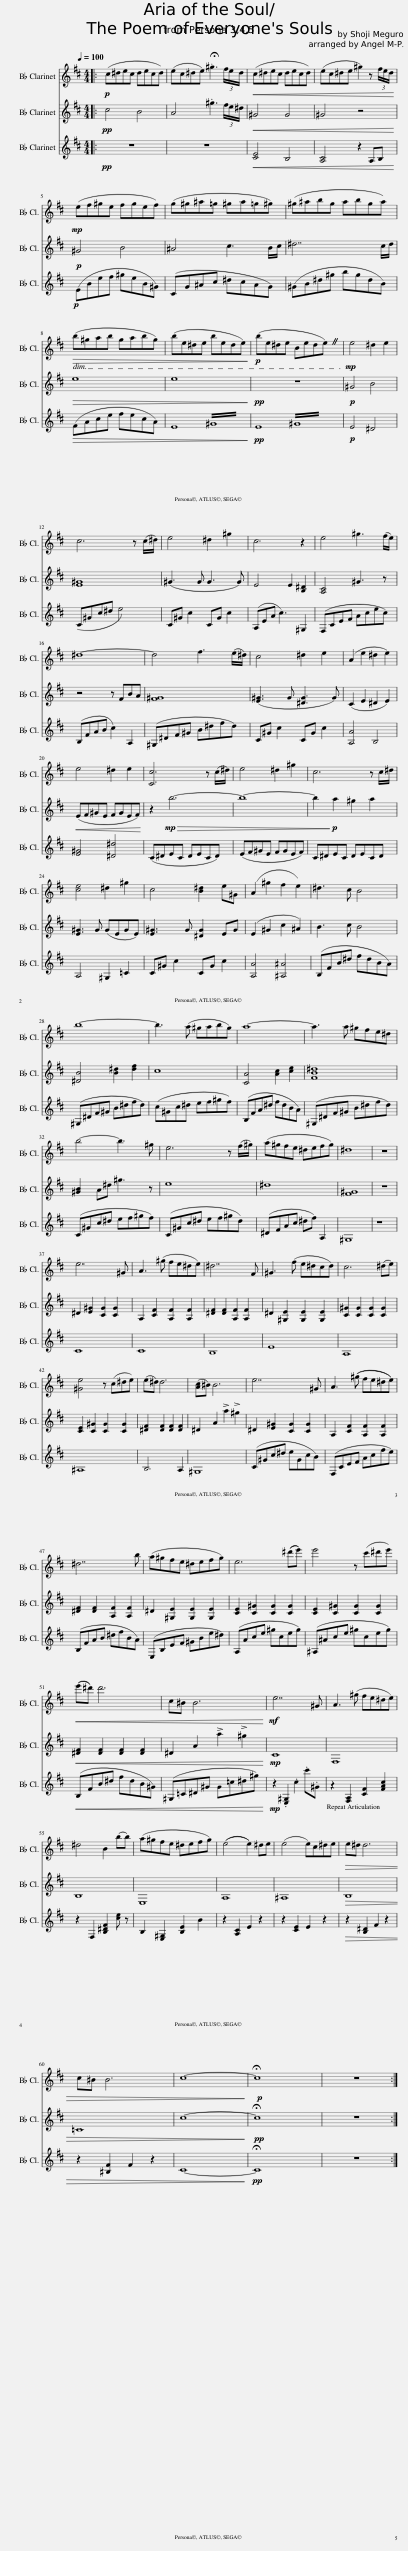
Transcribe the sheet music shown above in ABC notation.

X:1
%%score 1 2 3
L:1/8
Q:1/4=100
M:4/4
I:linebreak $
K:none
V:1 treble transpose=-2
V:2 treble transpose=-2
V:3 treble transpose=-2
V:1
[K:D]|:!p! (c^dec decd) | (ec^de) .!fermata!^g3 (3f/e/d/ |!<(! (c^dec decd) | (ec^de ^g2) z (3f/e/d/!<)! |$!mp! (ef^ge fgef) | %5
 (g^g^a=g ^ga=g^g) | (^g^abg abga) |$!>(! (b^gab gabg) | (be^de bede)!>)! |!p! (be^de Bede) | %10
!mp! e4 ^d2 e2 |$ c6 z (c/^d/) | e4 ^d2 ^g2 | c6 z2 | e4 ^g3 (f/e/) |$ %15
 ^d8- | d4 f3 (e/^d/) | c4 ^d2 e2 | (A2 e2 ^d2 e2) |$ e4 ^d2 e2 | %20
 [Cc]6 z (c/^d/) | e4 ^d2 ^g2 | c6 z c/^d/ |$ [ce]4 ^d2 ^g2 | c4 [B^d]2 e^G | %25
 (A2 ^g2 f2 e2) | ^d3 c B4 |$ b8- | b3 (a ^gabg) | a8- | %30
 a3 a ^gfe^d |$ b4- b3 ^g | e6 z (f/^g/) | (a^gfe ^defg) | ^d8 | %35
 z8 |$ e7 ^G | A3 (^g fe^de) | ^d7 F | ^G3 (f e^dcd) | %40
 c6 (^de) |$ [^Ge]4 z (c^de) | (e^d) d6 | ([Ac]^B) B6 | e7 ^G | %45
 A3 ((^g fe^de)) |$ ^d7 b | (a^gfe ^defg) | e6 ((^d'e')) | e'4 z (c'^d'e') |$ %50
!<(! ((e'^d')) d'6 | c^B B6!<)! |!mf! e7 ^G | A3 (^g fe^de) |$ ^d4 B2 (bb) | %55
 (a^gfe ^defg) | ((e4 e2)) ^de | (e4 e)c^de |!>(! e^d d6 |$ c^B B6 | %60
 c8-!>)! |!p! !fermata!c8 | z8 :| %63
V:2
[K:D]|:!pp! c4 B4 | A4 .^g3 (3f/e/^d/ |!<(! ^G4 G4 | ^G4 z4!<)! |$!p! ^G4 B4 | %5
 ^A4 c3 B/c/ | ^d7 c/d/ |$!>(! e8 | e8!>)! |!pp! z8 | %10
!p! ^G4 B4 |$ [E^G]8 | (^G3 G G3 G) | E4 E2 [B,^D]2 | [A,C]4 ^G3 z |$ %15
 z4 z FBA | [F^G]8 | ([E^G]3 G [^DG]3 G) | (C2 E2 ^D2 E2) |$!<(! (EF^GE FGEF)!<)! | %20
 z2!mp!!>(! b6- | b8- | b2!>)!!p! a2 ^g2 a2 |$ [E^G]3 G (GEGE) | [E^G]3 G [^DG]2 EG | %25
 (E2 ^G2 c2 ^A2) | B3 c B4 |$ [^DB]4 [B^d]2 [df]2 | c8 | [CA]4 [Ac]2 [ce]2 | %30
 [FB^d]8 |$ [^GB]2 A^d ^g3 z | e8 | ^d8 | [F^G]8 | %35
 z8 |$ ^D2 [E^G]2 [CG]2 [CG]2 | A,2 [CF]2 [A,F]2 [A,F]2 | [^DF]2 [DF]2 [A,F]2 [A,F]2 | ^D2 [^G,E]2 [G,E]2 [G,E]2 | %40
 [C^G]2 [CG]2 [CG]2 [CG]2 |$ [CE]2 [C^G]2 [CG]2 [CG]2 | [^DF]2 [DF]2 [DF]2 [DF]2 | ^D2 A2 !>!a2 !>!^g2 | ^D2 [E^G]2 [CG]2 [CG]2 | %45
 A,2 [CF]2 [A,F]2 [A,F]2 |$ [^DF]2 [DF]2 [A,F]2 [A,F]2 | ^D2 [^G,E]2 [G,E]2 [G,E]2 | [CE]2 [C^G]2 [CG]2 [CG]2 | [CE]2 [C^G]2 [CG]2 [CG]2 |$ %50
!<(! [^DF]2 [DF]2 [DF]2 [DF]2 | ^D2 A2 !>!a2 !>!^g2!<)! |!mp! C8 | F,8 |$ B,8 | %55
 E,8 | A,8 | ^A,8 |!>(! B,8 |$ =C8 | %60
 c8-!>)! |!pp! !fermata!c8 | z8 :| %63
V:3
[K:D]|:!pp! z8 | z8 |!<(! [CE]4 B,4 | [A,C]4 z2 A,B,!<)! |$!p! (EBef ^geB^G) | %5
 (CG^Ac ^dcAG) | (^GB^d^g bgdB) |$!>(! (FAce fecA) | !//-!E4 ^G4!>)! |!pp! !//-!E4 ^G4 | %10
!p! E4 ^D4 |$ (C^Gc^d e4) | C^G c2 CG c2 | (A,EA c3) ^G,2 | (F,CEF Acec) |$ %15
 (B,FAB c2) A,2 | (^G,^DF^G B^dfd) | C^G c2 CG c2 | [A,A]4 B,4 |$ [E^G]4 [^D^d]4 | %20
 (C^DEC DECD) | (EF^GE FGEF) | C^DEC DECD |$ A,4 ^G,2 =C2 | C^G c2 CG c2 | %25
 [A,A]4 [^A,^A]4 | (B,FB^d fdBA) |$ (^G,^DF^G B^dfd) | (c^Gc^d ef^gf) | (B,FA^d fdBA) | %30
 (^G,^DF^G B^dfd) |$ (C^Gc^d ef^gf) | (C^Gc^d ef^gd) | (^DFAc ^df) A,2 | ^G,8 | %35
 z8 |$ C8 | C8 | B,8 | E8 | %40
 A,8 |$ ^A,8 | B,6 A,2 | ^G,8 | (C^Gc^d eGcB) | %45
 (F,CEF Acfe) |$ (B,FAB ^dfBA) | (E,B,EF ^GBe^d) | (A,Ace ^gceg) | (^A,^Ace ^gceg) |$ %50
!<(! (B,FB^d fdB^G) | (^G,=C^D^G G=c^d^g)!<)! |!mp! z2 .[E,^G,]2 .c2 .c'.^G | z2 [F,A,]2 [CF]2 [FAc]2 |$ z2 F,2 [B,^DF]2 [ce] z | %55
 B,2 [E,^G,]2 [B,E]2 B2 | z2 [A,C]2 E2 z2 | z2 [CE]2 E2 z2 |!>(! z2 [B,^D]2 F2 z2 |$ z2 [^B,F]2 F2 z2 | %60
 C8-!>)! |!pp! !fermata!C8 | z8 :| %63
